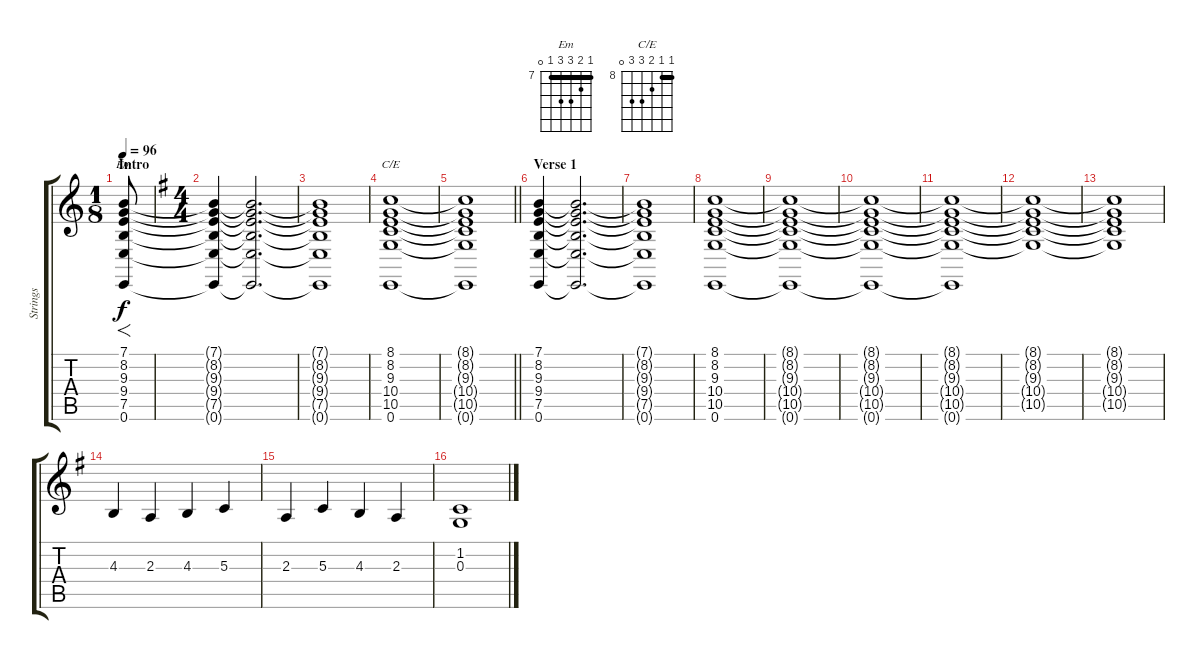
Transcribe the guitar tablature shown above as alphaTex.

\track ("Strings" "Strings") {instrument stringensemble1}
\staff {score tabs}
\tuning (E4 B3 G3 D3 A2 E2) {hide}
\chord ("Em" 7 8 9 9 7 0) {firstfret 7 barre 7}
\chord ("C/E" 8 8 9 10 10 0) {firstfret 8 barre 8}
\ts (1 8)
\section ("" "Intro")
\tempo 96
\clef g2
\ks c
(7.1 8.2 9.3 9.4 7.5 0.6).8{f ch "Em" dy f instrument stringensemble1} |
\ts (4 4)
\ks g
(7.1{t} 8.2{t} 9.3{t} 9.4{t} 7.5{t} 0.6{t}).4 (7.1{t} 8.2{t} 9.3{t} 9.4{t} 7.5{t} 0.6{t}).2{d} |
(7.1{t} 8.2{t} 9.3{t} 9.4{t} 7.5{t} 0.6{t}).1 |
(8.1 8.2 9.3 10.4 10.5 0.6).1{ch "C/E"} |
\barLineRight lightlight
(8.1{t} 8.2{t} 9.3{t} 10.4{t} 10.5{t} 0.6{t}).1 |
\section ("" "Verse 1")
(7.1 8.2 9.3 9.4 7.5 0.6).4 (7.1{t} 8.2{t} 9.3{t} 9.4{t} 7.5{t} 0.6{t}).2{d} |
(7.1{t} 8.2{t} 9.3{t} 9.4{t} 7.5{t} 0.6{t}).1 |
(8.1 8.2 9.3 10.4 10.5 0.6).1 |
(8.1{t} 8.2{t} 9.3{t} 10.4{t} 10.5{t} 0.6{t}).1 |
(8.1{t} 8.2{t} 9.3{t} 10.4{t} 10.5{t} 0.6{t}).1 |
(8.1{t} 8.2{t} 9.3{t} 10.4{t} 10.5{t} 0.6{t}).1 |
(8.1{t} 8.2{t} 9.3{t} 10.4{t} 10.5{t}).1 |
(8.1{t} 8.2{t} 9.3{t} 10.4{t} 10.5{t}).1 |
4.3.4{volume 11} 2.3.4 4.3.4 5.3.4 |
2.3.4 5.3.4 4.3.4 2.3.4 |
(1.2 0.3).1
